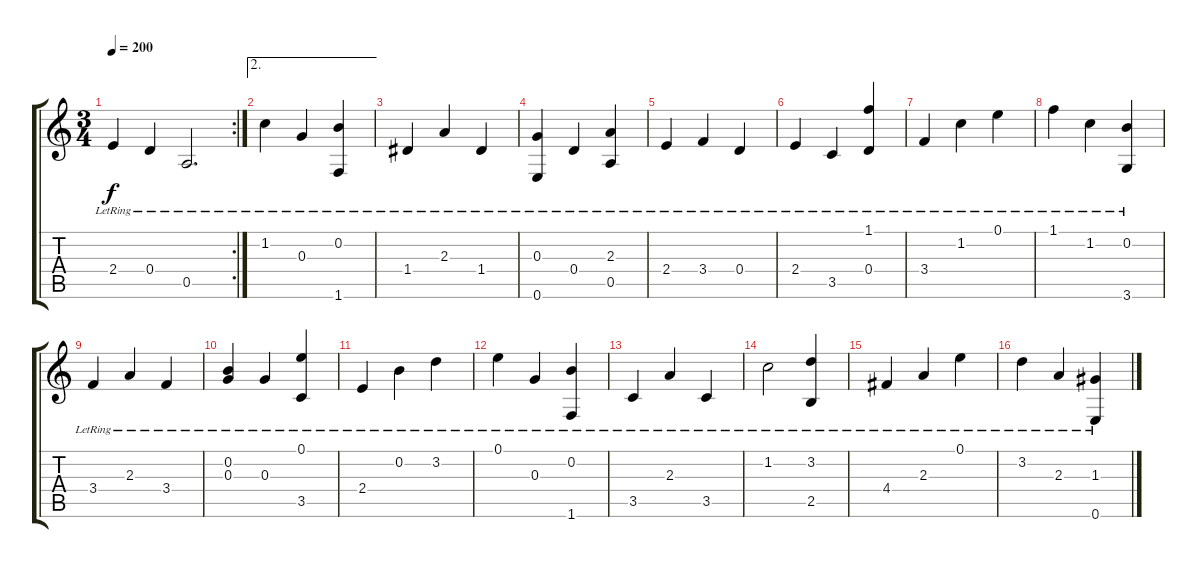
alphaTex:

\track "" {instrument acousticguitarnylon}
\staff {score tabs}
\tuning (E4 B3 G3 D3 A2 E2) {hide}
\rc 2
\ts (3 4)
\tempo 200
\clef g2
\ks c
2.4{lr}.4{dy f} 0.4{lr}.4 0.5{lr}.2{d} |
\ae 2
1.2{lr}.4 0.3{lr}.4 (0.2{lr} 1.6{lr}).4 |
1.4{lr}.4 2.3{lr}.4 1.4{lr}.4 |
(0.3{lr} 0.6{lr}).4 0.4{lr}.4 (2.3{lr} 0.5{lr}).4 |
2.4{lr}.4 3.4{lr}.4 0.4{lr}.4 |
2.4{lr}.4 3.5{lr}.4 (1.1{lr} 0.4{lr}).4 |
3.4{lr}.4 1.2{lr}.4 0.1{lr}.4 |
1.1{lr}.4 1.2{lr}.4 (0.2{lr} 3.6{lr}).4 |
3.4{lr}.4 2.3{lr}.4 3.4{lr}.4 |
(0.2{lr} 0.3{lr}).4 0.3{lr}.4 (0.1{lr} 3.5{lr}).4 |
2.4{lr}.4 0.2{lr}.4 3.2{lr}.4 |
0.1{lr}.4 0.3{lr}.4 (0.2{lr} 1.6{lr}).4 |
3.5{lr}.4 2.3{lr}.4 3.5{lr}.4 |
1.2{lr}.2 (3.2{lr} 2.5{lr}).4 |
4.4{lr}.4 2.3{lr}.4 0.1{lr}.4 |
3.2{lr}.4 2.3{lr}.4 (1.3{lr} 0.6{lr}).4
